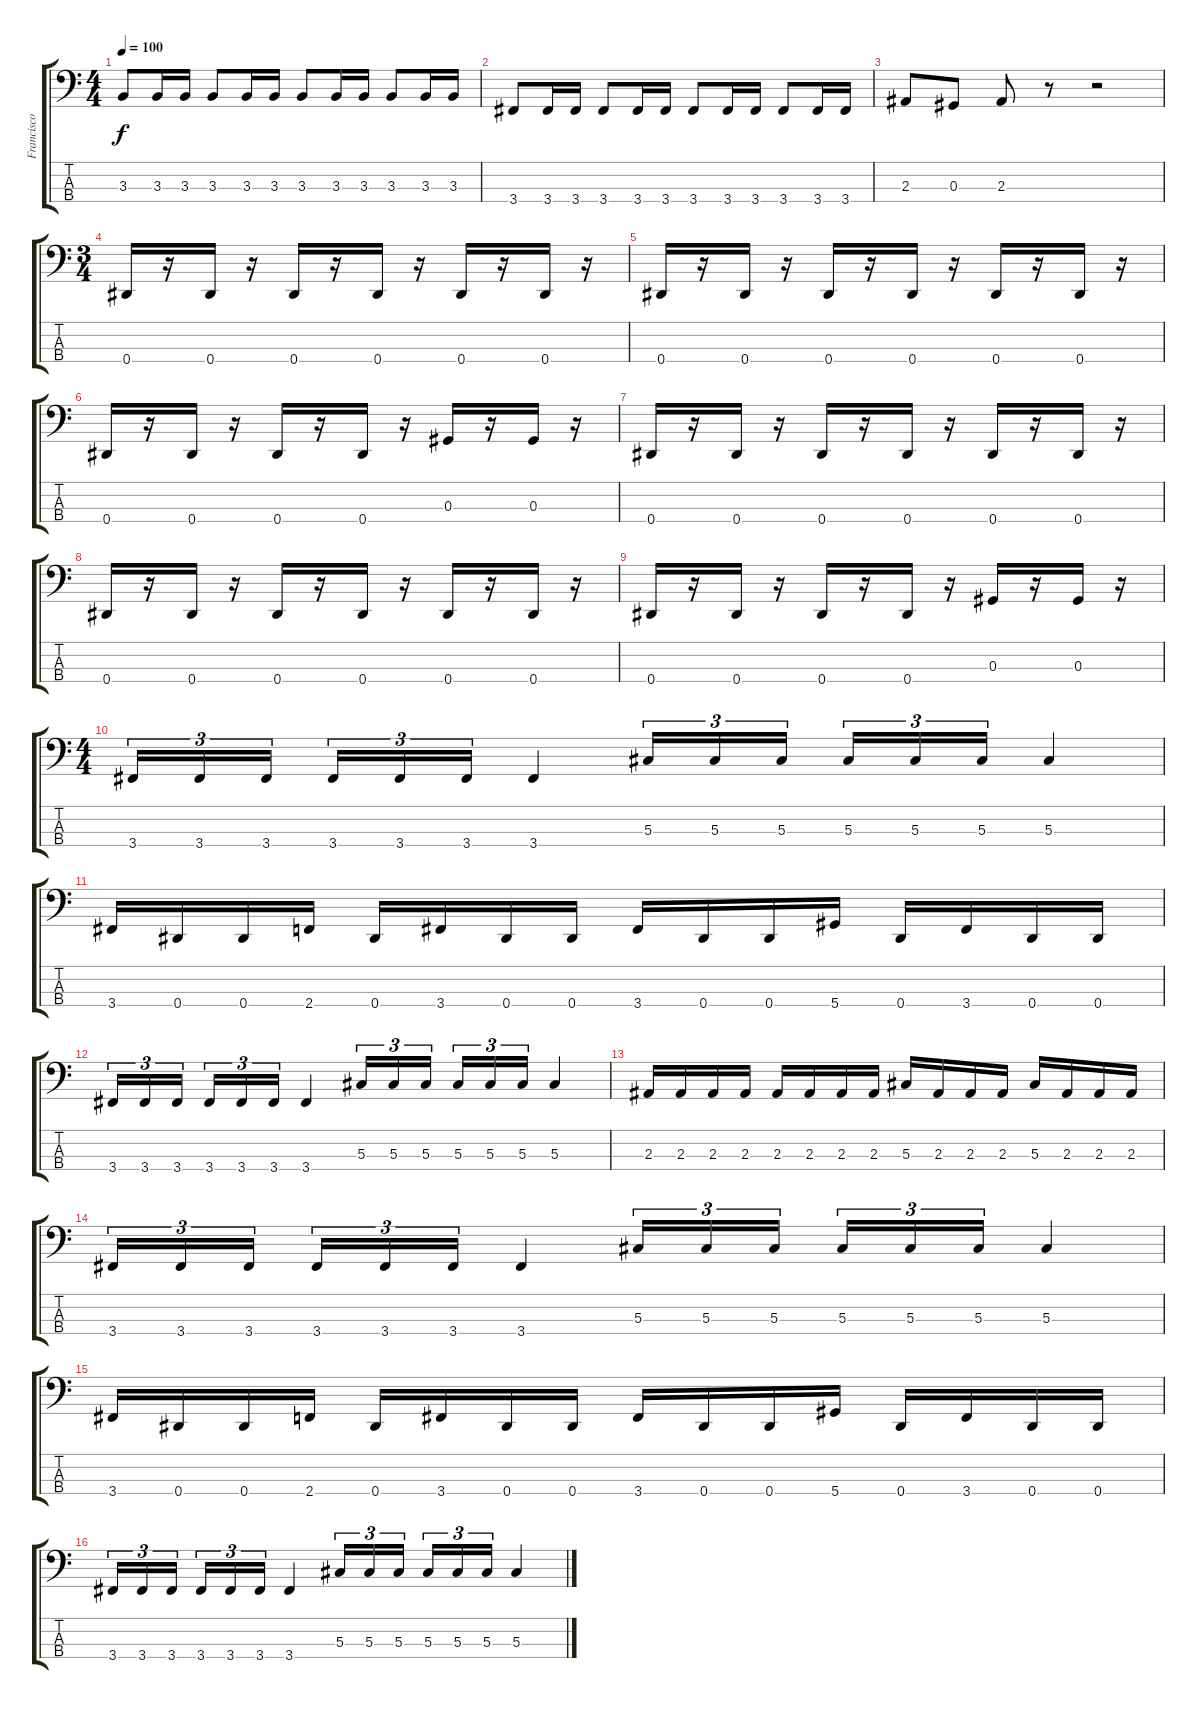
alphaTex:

\track ("Francisco Fidalgo" "Francisco ") {instrument electricbasspick}
\staff {score tabs}
\tuning (Gb2 Db2 Ab1 Eb1) {hide}
\ts (4 4)
\tempo 100
\clef f4
\ks c
3.3.8{dy f} 3.3.16 3.3.16 3.3.8 3.3.16 3.3.16 3.3.8 3.3.16 3.3.16 3.3.8 3.3.16 3.3.16 |
3.4.8 3.4.16 3.4.16 3.4.8 3.4.16 3.4.16 3.4.8 3.4.16 3.4.16 3.4.8 3.4.16 3.4.16 |
2.3.8 0.3.8 2.3.8 r.8 r.2 |
\ts (3 4)
0.4.16 r.16 0.4.16 r.16 0.4.16 r.16 0.4.16 r.16 0.4.16 r.16 0.4.16 r.16 |
0.4.16 r.16 0.4.16 r.16 0.4.16 r.16 0.4.16 r.16 0.4.16 r.16 0.4.16 r.16 |
0.4.16 r.16 0.4.16 r.16 0.4.16 r.16 0.4.16 r.16 0.3.16 r.16 0.3.16 r.16 |
0.4.16 r.16 0.4.16 r.16 0.4.16 r.16 0.4.16 r.16 0.4.16 r.16 0.4.16 r.16 |
0.4.16 r.16 0.4.16 r.16 0.4.16 r.16 0.4.16 r.16 0.4.16 r.16 0.4.16 r.16 |
0.4.16 r.16 0.4.16 r.16 0.4.16 r.16 0.4.16 r.16 0.3.16 r.16 0.3.16 r.16 |
\ts (4 4)
3.4.16{tu (3 2)} 3.4.16{tu (3 2)} 3.4.16{tu (3 2)} 3.4.16{tu (3 2)} 3.4.16{tu (3 2)} 3.4.16{tu (3 2)} 3.4.4 5.3.16{tu (3 2)} 5.3.16{tu (3 2)} 5.3.16{tu (3 2)} 5.3.16{tu (3 2)} 5.3.16{tu (3 2)} 5.3.16{tu (3 2)} 5.3.4 |
3.4.16 0.4.16 0.4.16 2.4.16 0.4.16 3.4.16 0.4.16 0.4.16 3.4.16 0.4.16 0.4.16 5.4.16 0.4.16 3.4.16 0.4.16 0.4.16 |
3.4.16{tu (3 2)} 3.4.16{tu (3 2)} 3.4.16{tu (3 2)} 3.4.16{tu (3 2)} 3.4.16{tu (3 2)} 3.4.16{tu (3 2)} 3.4.4 5.3.16{tu (3 2)} 5.3.16{tu (3 2)} 5.3.16{tu (3 2)} 5.3.16{tu (3 2)} 5.3.16{tu (3 2)} 5.3.16{tu (3 2)} 5.3.4 |
2.3.16 2.3.16 2.3.16 2.3.16 2.3.16 2.3.16 2.3.16 2.3.16 5.3.16 2.3.16 2.3.16 2.3.16 5.3.16 2.3.16 2.3.16 2.3.16 |
3.4.16{tu (3 2)} 3.4.16{tu (3 2)} 3.4.16{tu (3 2)} 3.4.16{tu (3 2)} 3.4.16{tu (3 2)} 3.4.16{tu (3 2)} 3.4.4 5.3.16{tu (3 2)} 5.3.16{tu (3 2)} 5.3.16{tu (3 2)} 5.3.16{tu (3 2)} 5.3.16{tu (3 2)} 5.3.16{tu (3 2)} 5.3.4 |
3.4.16 0.4.16 0.4.16 2.4.16 0.4.16 3.4.16 0.4.16 0.4.16 3.4.16 0.4.16 0.4.16 5.4.16 0.4.16 3.4.16 0.4.16 0.4.16 |
3.4.16{tu (3 2)} 3.4.16{tu (3 2)} 3.4.16{tu (3 2)} 3.4.16{tu (3 2)} 3.4.16{tu (3 2)} 3.4.16{tu (3 2)} 3.4.4 5.3.16{tu (3 2)} 5.3.16{tu (3 2)} 5.3.16{tu (3 2)} 5.3.16{tu (3 2)} 5.3.16{tu (3 2)} 5.3.16{tu (3 2)} 5.3.4
